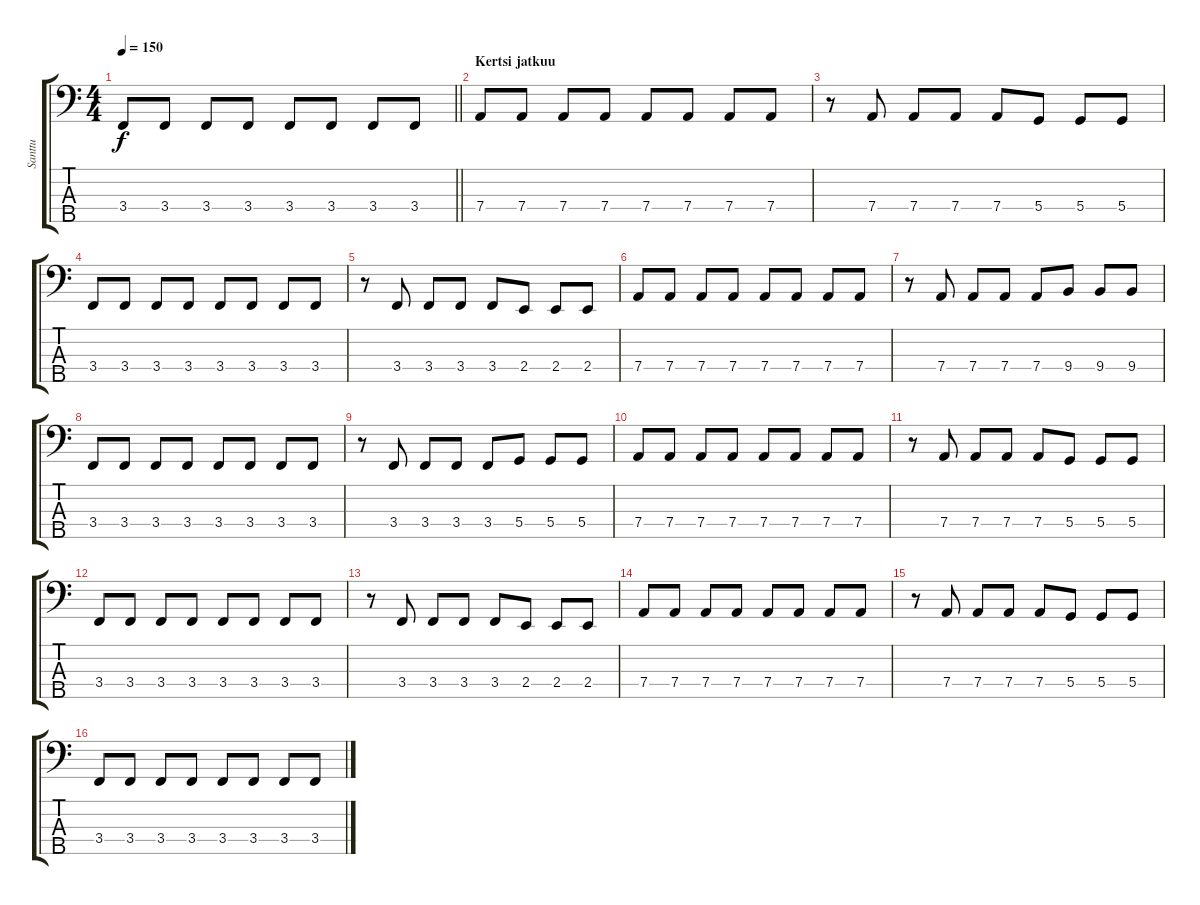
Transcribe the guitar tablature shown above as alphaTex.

\track ("Santtu" "Santtu") {instrument electricbasspick}
\staff {score tabs}
\tuning (G2 D2 A1 D1 A0) {hide}
\ts (4 4)
\tempo 150
\clef f4
\barLineRight lightlight
\ks c
3.4.8{dy f} 3.4.8 3.4.8 3.4.8 3.4.8 3.4.8 3.4.8 3.4.8 |
\section ("" "Kertsi jatkuu")
7.4.8 7.4.8 7.4.8 7.4.8 7.4.8 7.4.8 7.4.8 7.4.8 |
r.8 7.4.8 7.4.8 7.4.8 7.4.8 5.4.8 5.4.8 5.4.8 |
3.4.8 3.4.8 3.4.8 3.4.8 3.4.8 3.4.8 3.4.8 3.4.8 |
r.8 3.4.8 3.4.8 3.4.8 3.4.8 2.4.8 2.4.8 2.4.8 |
7.4.8 7.4.8 7.4.8 7.4.8 7.4.8 7.4.8 7.4.8 7.4.8 |
r.8 7.4.8 7.4.8 7.4.8 7.4.8 9.4.8 9.4.8 9.4.8 |
3.4.8 3.4.8 3.4.8 3.4.8 3.4.8 3.4.8 3.4.8 3.4.8 |
r.8 3.4.8 3.4.8 3.4.8 3.4.8 5.4.8 5.4.8 5.4.8 |
7.4.8 7.4.8 7.4.8 7.4.8 7.4.8 7.4.8 7.4.8 7.4.8 |
r.8 7.4.8 7.4.8 7.4.8 7.4.8 5.4.8 5.4.8 5.4.8 |
3.4.8 3.4.8 3.4.8 3.4.8 3.4.8 3.4.8 3.4.8 3.4.8 |
r.8 3.4.8 3.4.8 3.4.8 3.4.8 2.4.8 2.4.8 2.4.8 |
7.4.8 7.4.8 7.4.8 7.4.8 7.4.8 7.4.8 7.4.8 7.4.8 |
r.8 7.4.8 7.4.8 7.4.8 7.4.8 5.4.8 5.4.8 5.4.8 |
3.4.8 3.4.8 3.4.8 3.4.8 3.4.8 3.4.8 3.4.8 3.4.8
